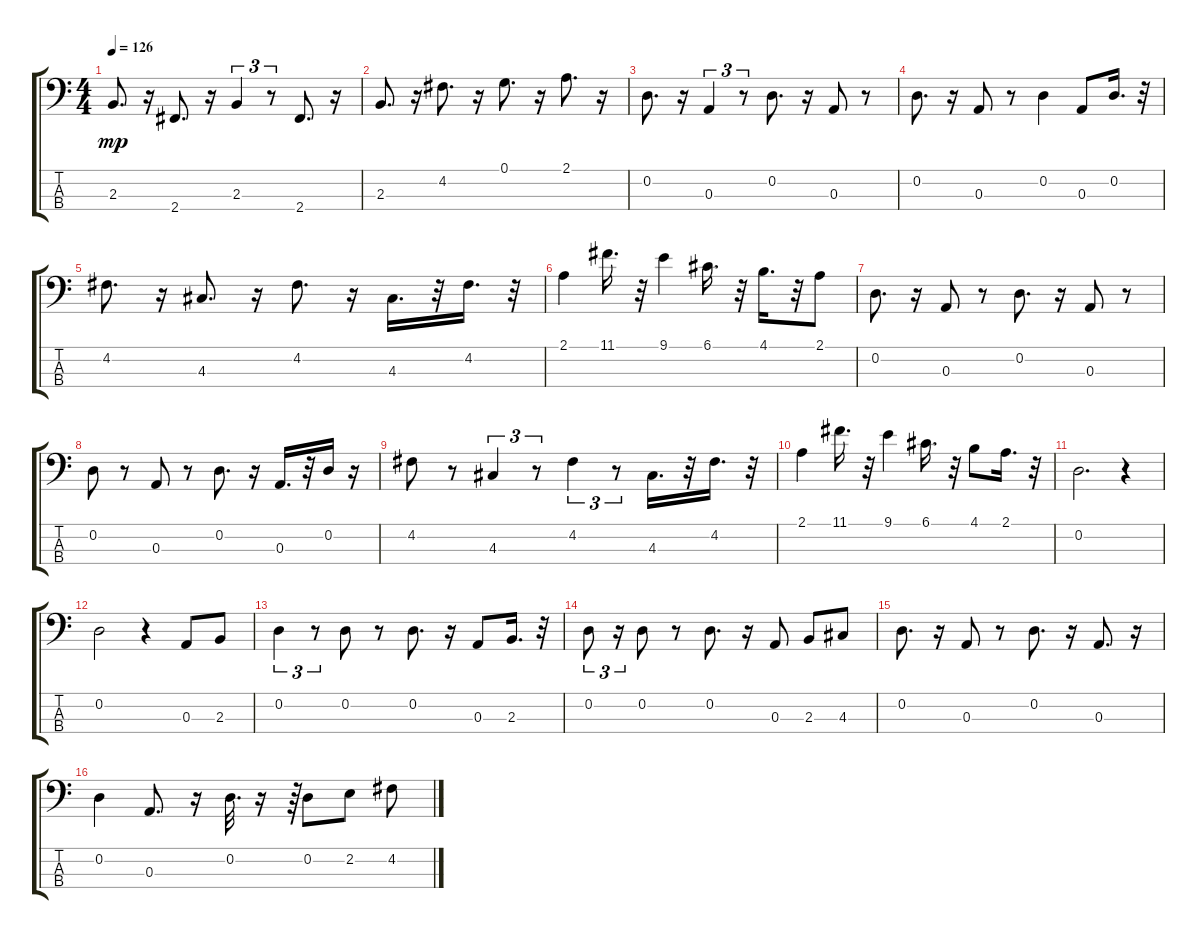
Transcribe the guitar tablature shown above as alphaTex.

\track "" {instrument electricbassfinger}
\staff {score tabs}
\tuning (G2 D2 A1 E1) {hide}
\ts (4 4)
\tempo 126
\clef f4
\ks c
2.3.8{d dy mp} r.16 2.4.8{d} r.16 2.3.4{tu (3 2)} r.8{tu (3 2)} 2.4.8{d} r.16 |
2.3.8{d} r.16 4.2.8{d} r.16 0.1.8{d} r.16 2.1.8{d} r.16 |
0.2.8{d} r.16 0.3.4{tu (3 2)} r.8{tu (3 2)} 0.2.8{d} r.16 0.3.8 r.8 |
0.2.8{d} r.16 0.3.8 r.8 0.2.4 0.3.8 0.2.16{d} r.32 |
4.2.8{d} r.16 4.3.8{d} r.16 4.2.8{d} r.16 4.3.16{d} r.32 4.2.16{d} r.32 |
2.1.4 11.1.16{d} r.32 9.1.4 6.1.16{d} r.32 4.1.16{d} r.32 2.1.8 |
0.2.8{d} r.16 0.3.8 r.8 0.2.8{d} r.16 0.3.8 r.8 |
0.2.8 r.8 0.3.8 r.8 0.2.8{d} r.16 0.3.16{d} r.32 0.2.16 r.16 |
4.2.8 r.8 4.3.4{tu (3 2)} r.8{tu (3 2)} 4.2.4{tu (3 2)} r.8{tu (3 2)} 4.3.16{d} r.32 4.2.16{d} r.32 |
2.1.4 11.1.16{d} r.32 9.1.4 6.1.16{d} r.32 4.1.8 2.1.16{d} r.32 |
0.2.2{d} r.4 |
0.2.2 r.4 0.3.8 2.3.8 |
0.2.4{tu (3 2)} r.8{tu (3 2)} 0.2.8 r.8 0.2.8{d} r.16 0.3.8 2.3.16{d} r.32 |
0.2.8{tu (3 2)} r.16{tu (3 2)} 0.2.8 r.8 0.2.8{d} r.16 0.3.8 2.3.8 4.3.8 |
0.2.8{d} r.16 0.3.8 r.8 0.2.8{d} r.16 0.3.8{d} r.16 |
0.2.4 0.3.8{d} r.16 0.2.32{d} r.16 r.64{tu (3 2)} 0.2.8 2.2.8 4.2.8
